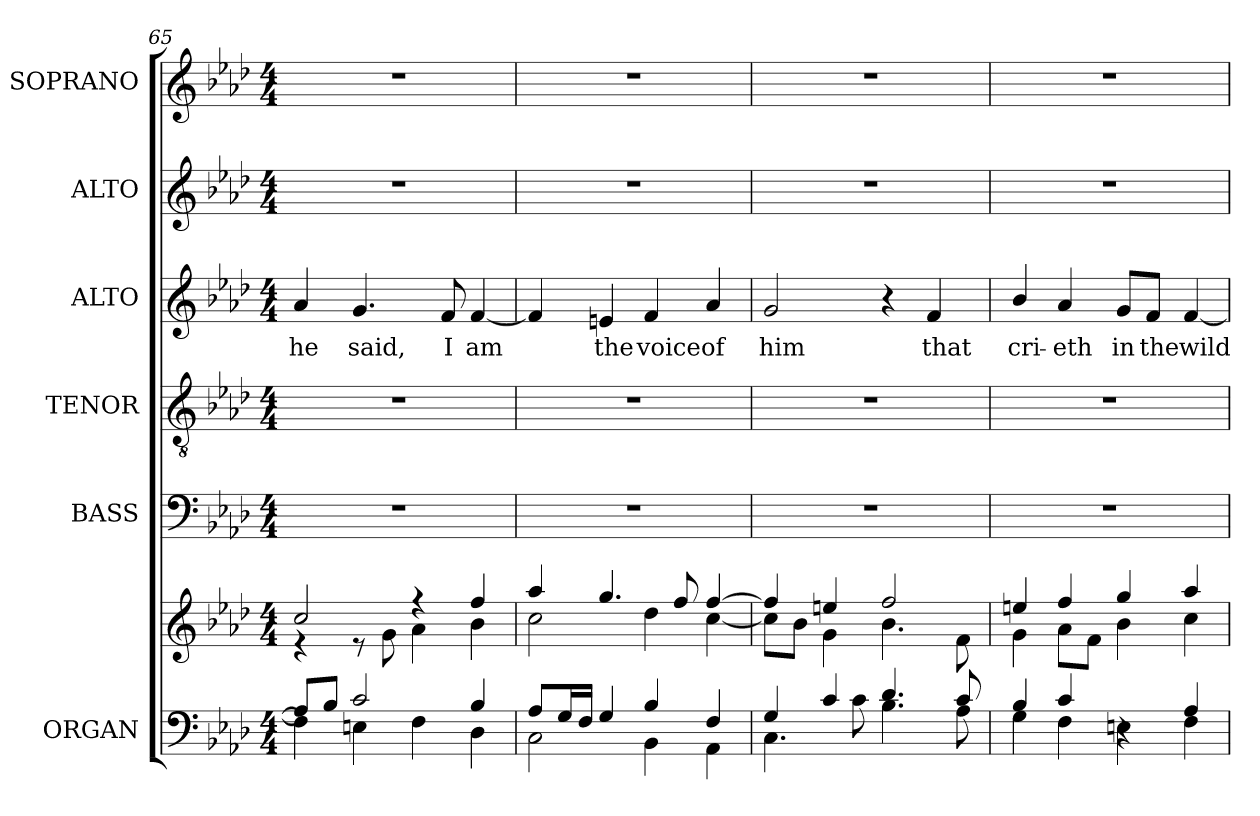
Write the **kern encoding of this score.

**kern	**kern	**kern	**kern	**kern	**text	**kern	**kern
*part6	*part6	*part5	*part4	*part3	*part3	*part2	*part1
*staff7	*staff6	*staff5	*staff4	*staff3	*staff3	*staff2	*staff1
*I"ORGAN	*	*I"BASS	*I"TENOR	*I"ALTO	*	*I"ALTO	*I"SOPRANO
*I'ORG.	*	*I'B.	*I'T.	*I'A.	*	*I'A.	*I'S.
*clefF4	*clefG2	*clefF4	*clefGv2	*clefG2	*	*clefG2	*clefG2
*	*	*	*ITrd7c12	*	*	*	*
*k[b-e-a-d-]	*k[b-e-a-d-]	*k[b-e-a-d-]	*k[b-e-a-d-]	*k[b-e-a-d-]	*	*k[b-e-a-d-]	*k[b-e-a-d-]
*A-:	*A-:	*A-:	*A-:	*A-:	*	*A-:	*A-:
*M4/4	*M4/4	*M4/4	*M4/4	*M4/4	*	*M4/4	*M4/4
=65	=65	=65	=65	=65	=65	=65	=65
*^	*^	*	*	*	*	*	*
*	*^	*	*	*	*	*	*	*	*
!	!	!	!	!	!	!	!	!LO:LY:b:color=#000000	!	!
1ryy	8A-i/L]	4Fi\]	2cci/	4r	1r	1r	4a-i/	he	1r	1r
.	8B-i/J	.	.	.	.	.	.	.	.	.
!	!	!	!	!	!	!	!	!LO:LY:b:color=#000000	!	!
.	2ci/	4Eni\	.	8r	.	.	4.gi/	said,	.	.
.	.	.	.	8gi\	.	.	.	.	.	.
.	.	4Fi\	4r	4a-i\	.	.	.	.	.	.
!	!	!	!	!	!	!	!	!LO:LY:b:color=#000000	!	!
.	.	.	.	.	.	.	8fi/	I	.	.
!	!	!	!	!	!	!	!	!LO:LY:b:color=#000000	!	!
.	4B-i/	4D-i\	4ffi/	4b-i\	.	.	[4fi/	am	.	.
!!LO:LB:g=z
=66	=66	=66	=66	=66	=66	=66	=66	=66	=66	=66
1ryy	8A-i/L	2Ci\	4aa-i/	2cci\	1r	1r	4fi/]	.	1r	1r
.	16Gi/L	.	.	.	.	.	.	.	.	.
.	16Fi/JJ	.	.	.	.	.	.	.	.	.
!	!	!	!	!	!	!	!	!LO:LY:b:color=#000000	!	!
.	4Gi/	.	4.ggi/	.	.	.	4eni/	the	.	.
!	!	!	!	!	!	!	!	!LO:LY:b:color=#000000	!	!
.	4B-i/	4BB-i\	.	4dd-i\	.	.	4fi/	voice	.	.
.	.	.	8ffi/	.	.	.	.	.	.	.
!	!	!	!	!	!	!	!	!LO:LY:b:color=#000000	!	!
.	4Fi/	4AA-i\	[4ffi/	[4cci\	.	.	4a-i/	of	.	.
=67	=67	=67	=67	=67	=67	=67	=67	=67	=67	=67
!	!	!	!	!	!	!	!	!LO:LY:b:color=#000000	!	!
1ryy	4Gi/	4.Ci\	4ffi/]	8cci\L]	1r	1r	2gi/	him	1r	1r
.	.	.	.	8b-i\J	.	.	.	.	.	.
.	4ci/	.	4eeni/	4gi\	.	.	.	.	.	.
.	.	8ci\	.	.	.	.	.	.	.	.
.	4.d-i/	4.B-i\	2ffi/	4.b-i\	.	.	4r	.	.	.
!	!	!	!	!	!	!	!	!LO:LY:b:color=#000000	!	!
.	.	.	.	.	.	.	4fi/	that	.	.
.	8ci/	8A-i\	.	8fi\	.	.	.	.	.	.
=68	=68	=68	=68	=68	=68	=68	=68	=68	=68	=68
!	!	!	!	!	!	!	!	!LO:LY:b:color=#000000	!	!
1ryy	4B-i/	4Gi\	4eeni/	4gi\	1r	1r	4b-i/	cri-	1r	1r
!	!	!	!	!	!	!	!	!LO:LY:b:color=#000000	!	!
.	4ci/	4Fi\	4ffi/	8a-i\L	.	.	4a-i/	-eth	.	.
.	.	.	.	8fi\J	.	.	.	.	.	.
!	!	!	!	!	!	!	!	!LO:LY:b:color=#000000	!	!
.	4r	4Eni\	4ggi/	4b-i\	.	.	8gi/L	in	.	.
!	!	!	!	!	!	!	!	!LO:LY:b:color=#000000	!	!
.	.	.	.	.	.	.	8fi/J	the	.	.
!	!	!	!	!	!	!	!	!LO:LY:b:color=#000000	!	!
.	4A-i/	4Fi\	4aa-i/	4cci\	.	.	[4fi/	wild-	.	.
*v	*v	*v	*	*	*	*	*	*	*	*
*	*v	*v	*	*	*	*	*	*
=	=	=	=	=	=	=	=
*-	*-	*-	*-	*-	*-	*-	*-
